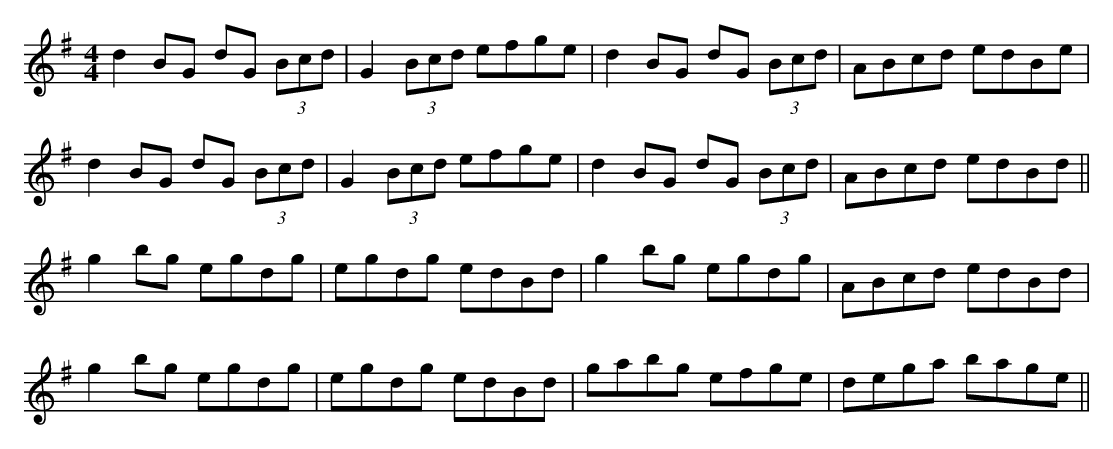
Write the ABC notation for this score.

X:1
M:4/4
K:G
d2BG dG (3Bcd|G2(3Bcd efge|d2BG dG (3Bcd|ABcd edBe|
d2BG dG (3Bcd|G2(3Bcd efge|d2BG dG (3Bcd|ABcd edBd||
g2bg egdg|egdg edBd|g2bg egdg|ABcd edBd|
g2bg egdg|egdg edBd|gabg efge|dega bage||
